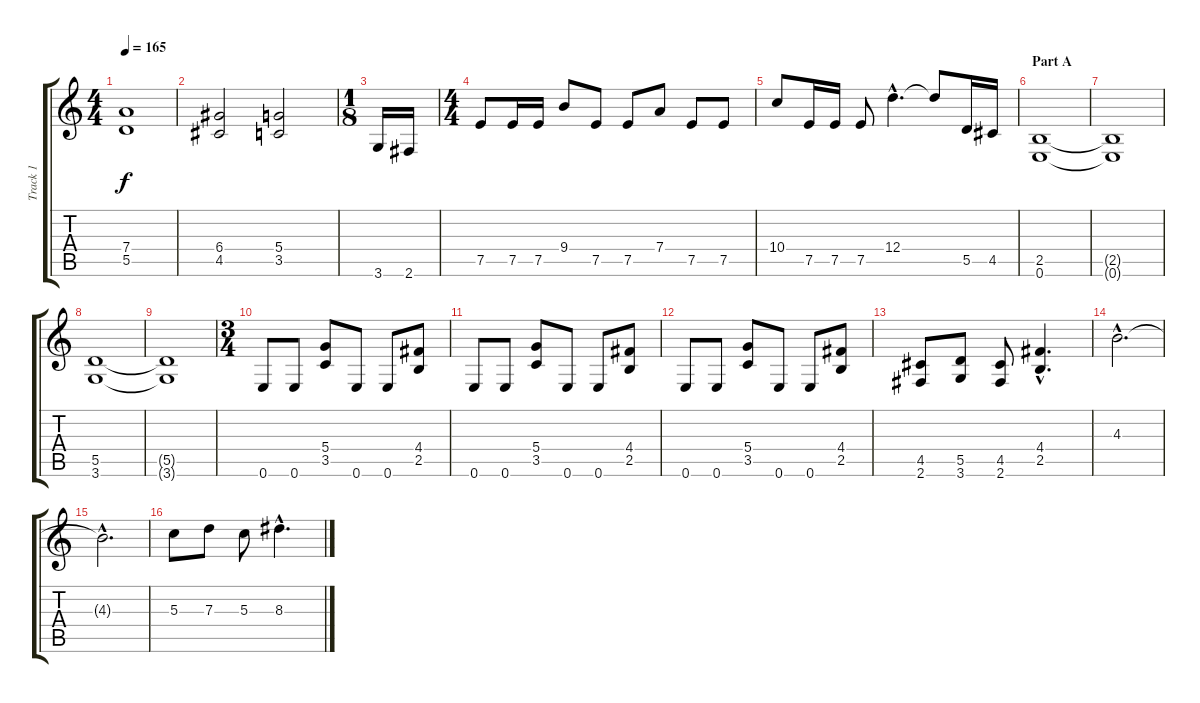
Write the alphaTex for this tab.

\track ("Track 1" "Track 1") {instrument distortionguitar}
\staff {score tabs}
\tuning (E4 B3 G3 D3 A2 E2) {hide}
\ts (4 4)
\tempo 165
\clef g2
\ks c
(7.4 5.5).1{dy f} |
(6.4 4.5).2 (5.4 3.5).2 |
\ts (1 8)
3.6.16 2.6.16 |
\ts (4 4)
7.5.8 7.5.16 7.5.16 9.4.8 7.5.8 7.5.8 7.4.8 7.5.8 7.5.8 |
10.4.8 7.5.16 7.5.16 7.5.8 12.4{hac}.4{d} 12.4{t}.8 5.5.16 4.5.16 |
\section ("" "Part A")
(2.5 0.6).1 |
(2.5{t} 0.6{t}).1 |
(5.5 3.6).1 |
(5.5{t} 3.6{t}).1 |
\ts (3 4)
0.6.8 0.6.8 (5.4 3.5).8 0.6.8 0.6.8 (4.4 2.5).8 |
0.6.8 0.6.8 (5.4 3.5).8 0.6.8 0.6.8 (4.4 2.5).8 |
0.6.8 0.6.8 (5.4 3.5).8 0.6.8 0.6.8 (4.4 2.5).8 |
(4.5 2.6).8 (5.5 3.6).8 (4.5 2.6).8 (4.4{hac} 2.5{hac}).4{d} |
4.3{hac}.2{d} |
4.3{hac t}.2{d} |
5.3.8 7.3.8 5.3.8 8.3{hac}.4{d}
